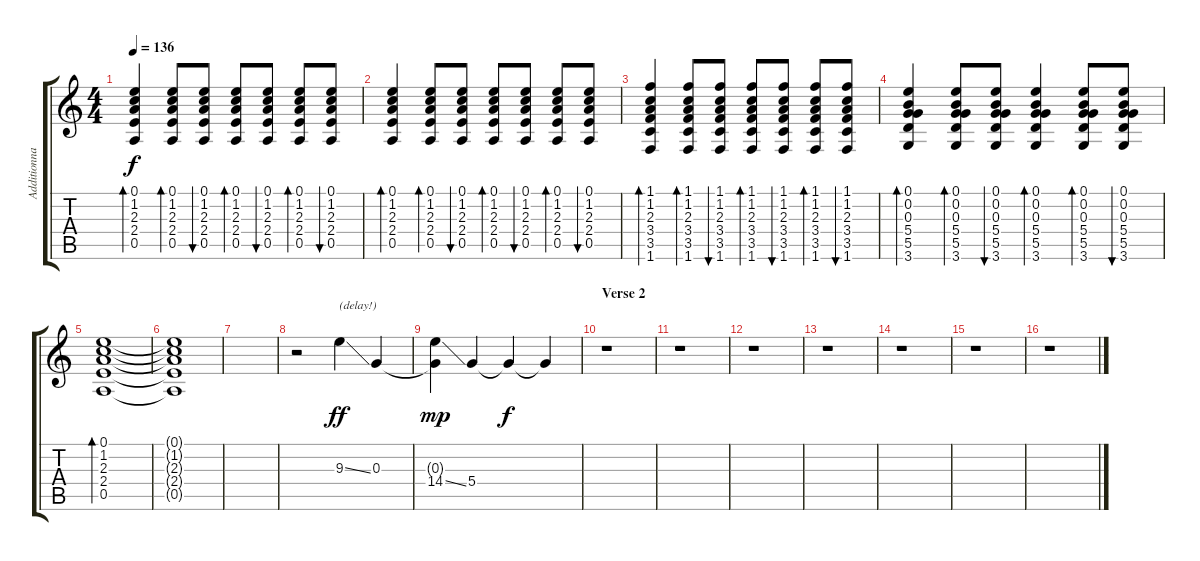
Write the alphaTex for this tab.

\track ("Additionnal Guitar" "Additionna") {instrument acousticguitarsteel}
\staff {score tabs}
\tuning (E4 B3 G3 D3 A2 E2) {hide}
\ts (4 4)
\tempo 136
\clef g2
\ks c
(0.1 1.2 2.3 2.4 0.5).4{bd 60 dy f} (0.1 1.2 2.3 2.4 0.5).8{bd 60} (0.1 1.2 2.3 2.4 0.5).8{bu 60} (0.1 1.2 2.3 2.4 0.5).8{bd 60} (0.1 1.2 2.3 2.4 0.5).8{bu 60} (0.1 1.2 2.3 2.4 0.5).8{bd 60} (0.1 1.2 2.3 2.4 0.5).8{bu 60} |
(0.1 1.2 2.3 2.4 0.5).4{bd 60} (0.1 1.2 2.3 2.4 0.5).8{bd 60} (0.1 1.2 2.3 2.4 0.5).8{bu 60} (0.1 1.2 2.3 2.4 0.5).8{bd 60} (0.1 1.2 2.3 2.4 0.5).8{bu 60} (0.1 1.2 2.3 2.4 0.5).8{bd 60} (0.1 1.2 2.3 2.4 0.5).8{bu 60} |
(1.1 1.2 2.3 3.4 3.5 1.6).4{bd 60} (1.1 1.2 2.3 3.4 3.5 1.6).8{bd 60} (1.1 1.2 2.3 3.4 3.5 1.6).8{bu 60} (1.1 1.2 2.3 3.4 3.5 1.6).8{bd 60} (1.1 1.2 2.3 3.4 3.5 1.6).8{bu 60} (1.1 1.2 2.3 3.4 3.5 1.6).8{bd 60} (1.1 1.2 2.3 3.4 3.5 1.6).8{bu 60} |
(0.1 0.2 0.3 5.4 5.5 3.6).4{bd 60} (0.1 0.2 0.3 5.4 5.5 3.6).8{bd 60} (0.1 0.2 0.3 5.4 5.5 3.6).8{bu 60} (0.1 0.2 0.3 5.4 5.5 3.6).4{bd 60} (0.1 0.2 0.3 5.4 5.5 3.6).8{bd 60} (0.1 0.2 0.3 5.4 5.5 3.6).8{bu 60} |
(0.1 1.2 2.3 2.4 0.5).1{bd 480} |
(0.1{t} 1.2{t} 2.3{t} 2.4{t} 0.5{t}).1 |
|
r.2 9.3{ss}.4{txt "(delay!)" dy ff volume 12 instrument distortionguitar} 0.3.4 |
(0.3{t} 14.4{ss}).4{dy mp} 5.4.4 5.4{t}.4{dy f} 5.4{t}.4 |
\section ("" "Verse 2")
r.1 |
r.1 |
r.1 |
r.1 |
r.1 |
r.1 |
r.1
